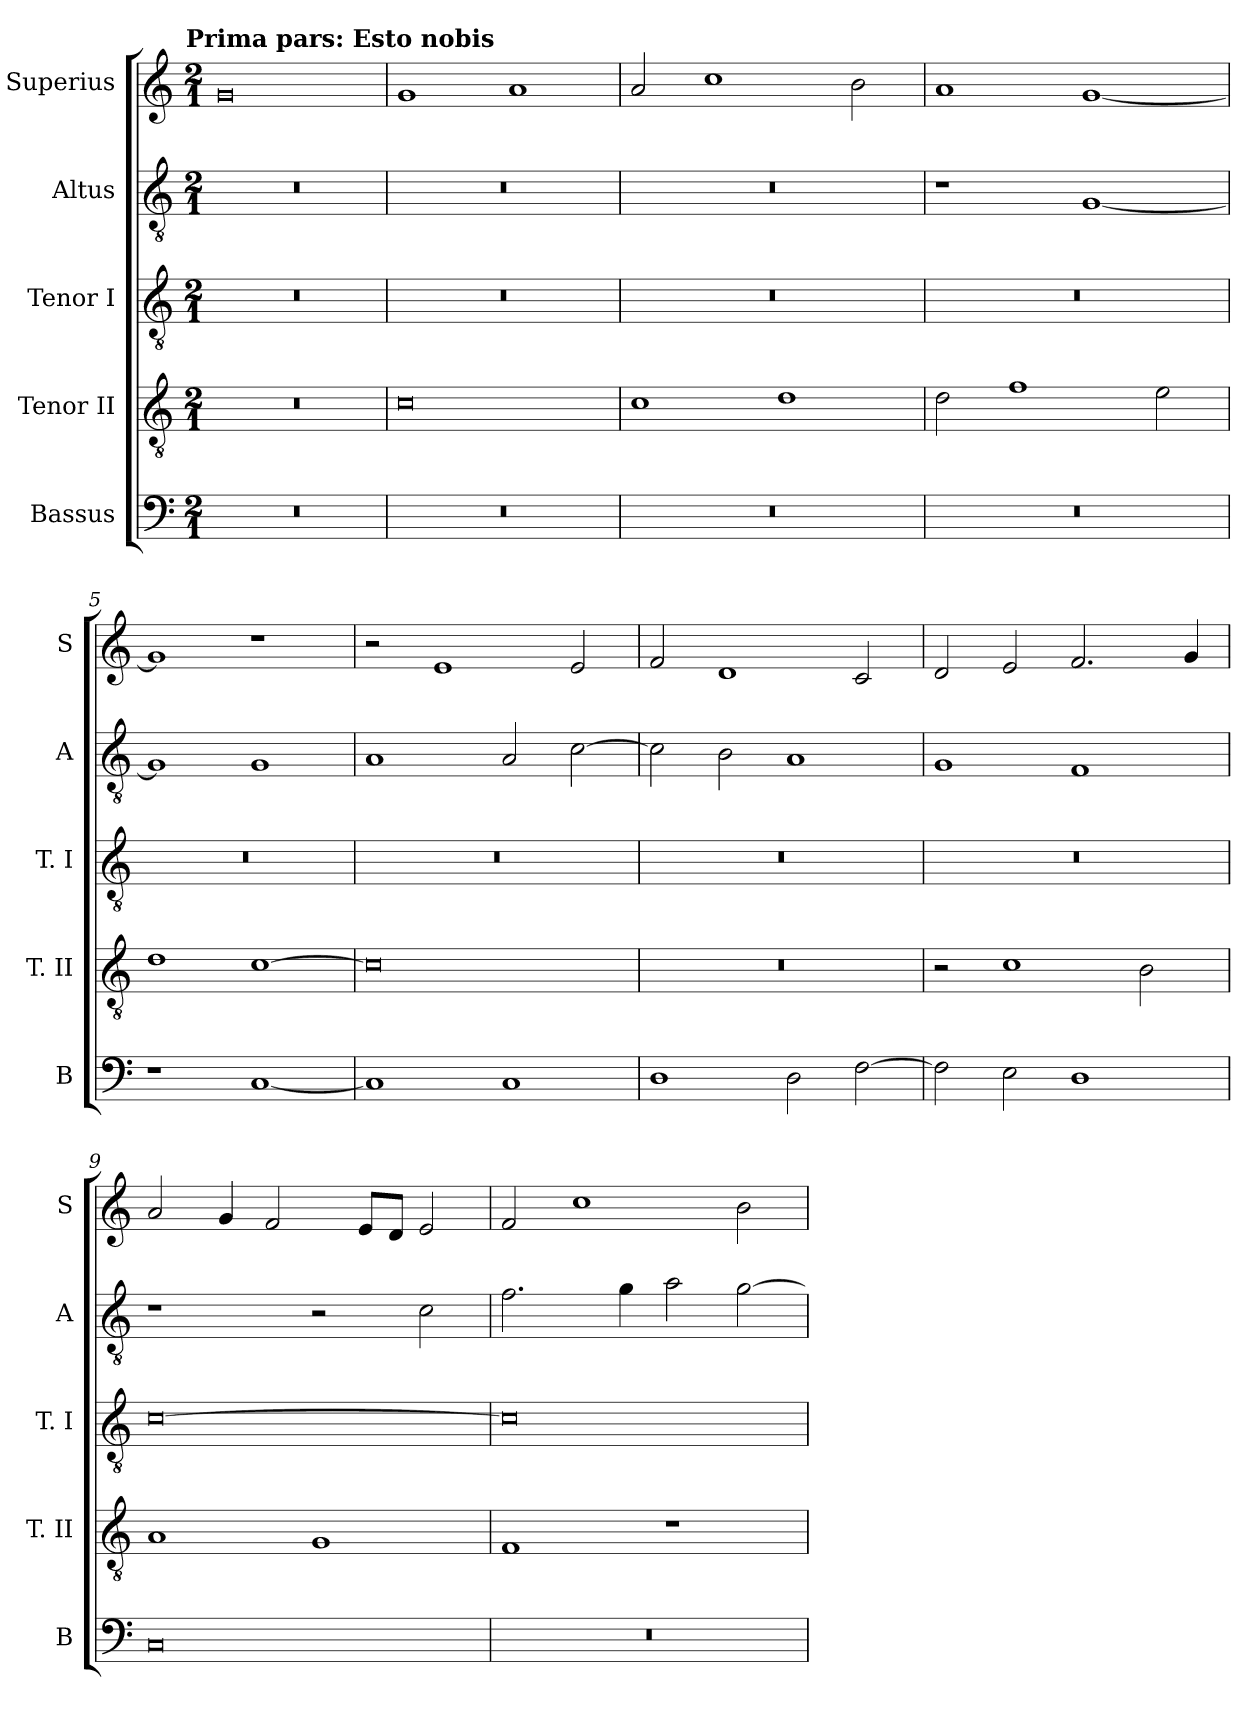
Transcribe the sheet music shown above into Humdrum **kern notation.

**kern	**kern	**kern	**kern	**kern
*part5	*part4	*part3	*part2	*part1
*staff5	*staff4	*staff3	*staff2	*staff1
*I"Bassus	*I"Tenor II	*I"Tenor I	*I"Altus	*I"Superius
*I'B	*I'T. II	*I'T. I	*I'A	*I'S
*clefF4	*clefGv2	*clefGv2	*clefGv2	*clefG2
*k[]	*k[]	*k[]	*k[]	*k[]
*C:	*C:	*C:	*C:	*C:
!!LO:TX:omd:t=Prima pars&colon; Esto nobis
*M2/1	*M2/1	*M2/1	*M2/1	*M2/1
=1	=1	=1	=1	=1
0r	0r	0r	0r	0g
=2	=2	=2	=2	=2
0r	0c	0r	0r	1g
.	.	.	.	1a
=3	=3	=3	=3	=3
0r	1c	0r	0r	2a
.	.	.	.	1cc
.	1d	.	.	.
.	.	.	.	2b
=4	=4	=4	=4	=4
0r	2d	0r	1r	1a
.	1f	.	.	.
.	.	.	[1G	[1g
.	2e	.	.	.
=5	=5	=5	=5	=5
1r	1d	0r	1G]	1g]
[1C	[1c	.	1G	1r
=6	=6	=6	=6	=6
1C]	0c]	0r	1A	2r
.	.	.	.	1e
1C	.	.	2A	.
.	.	.	[2c	2e
=7	=7	=7	=7	=7
1D	0r	0r	2c]	2f
.	.	.	2B	1d
2D	.	.	1A	.
[2F	.	.	.	2c
=8	=8	=8	=8	=8
2F]	2r	0r	1G	2d
2E	1c	.	.	2e
1D	.	.	1F	2.f
.	2B	.	.	.
.	.	.	.	4g
=9	=9	=9	=9	=9
0C	1A	[0c	1r	2a
.	.	.	.	4g
.	.	.	.	2f
.	1G	.	2r	.
.	.	.	.	8eL
.	.	.	.	8dJ
.	.	.	2c	2e
=10	=10	=10	=10	=10
0r	1F	0c]	2.f	2f
.	.	.	.	1cc
.	.	.	4g	.
.	1r	.	2a	.
.	.	.	[2g	2b
=	=	=	=	=
*-	*-	*-	*-	*-
